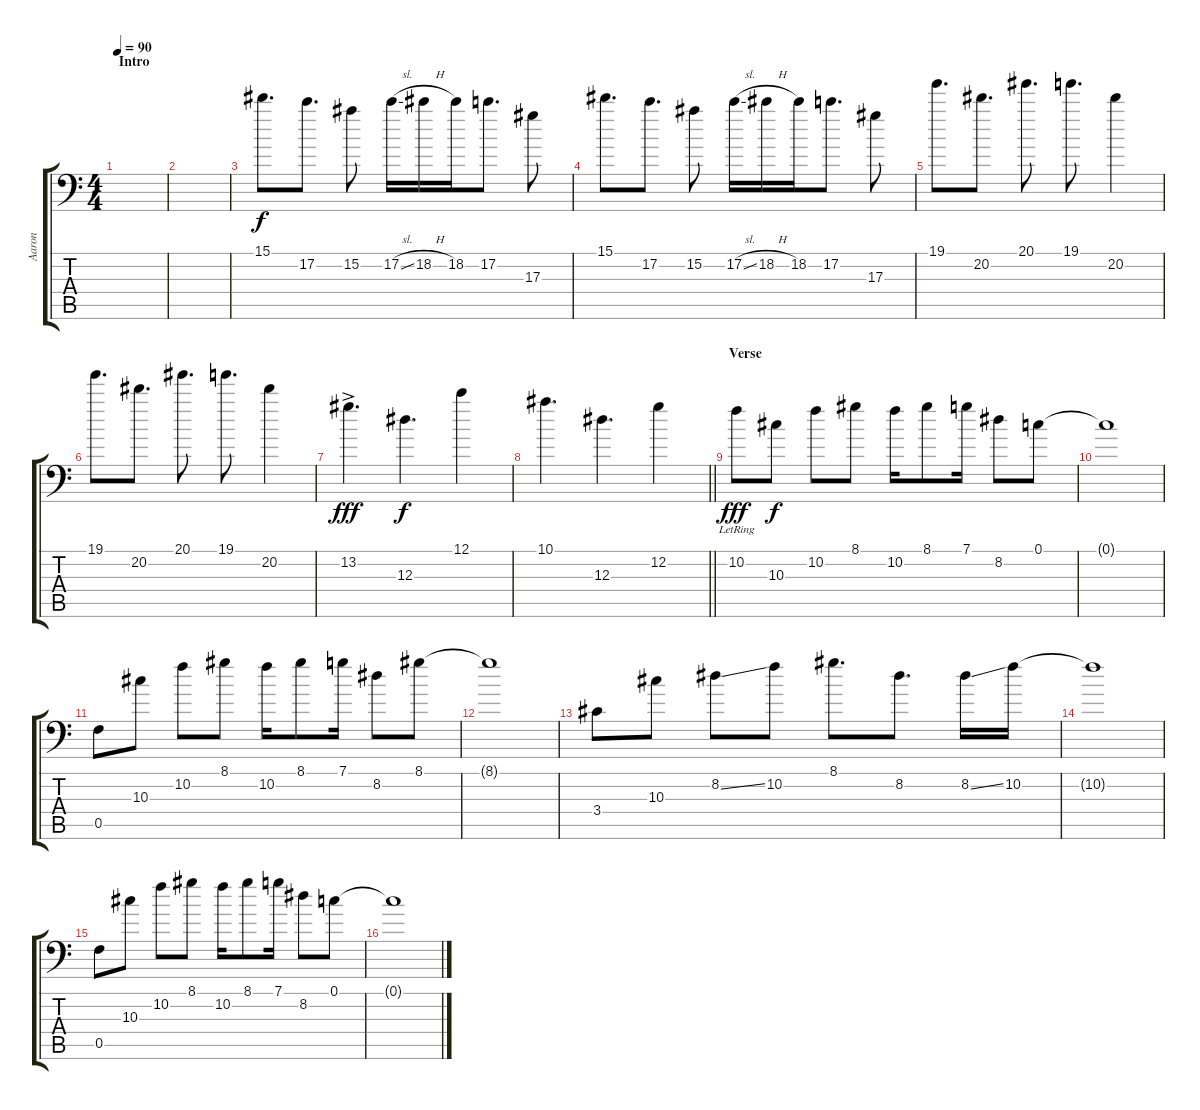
\track ("Aaron" "Aaron") {instrument overdrivenguitar}
\staff {score tabs}
\tuning (C4 G3 Eb3 Bb2 F2 Bb1) {hide}
\ts (4 4)
\section ("" "Intro")
\tempo 90
\clef f4
\ks c
|
|
15.1.8{d} 17.2.8{d} 15.2.8 17.2{sl}.16 18.2{h}.16 18.2.16 17.2.8{d} 17.3.8 |
15.1.8{d} 17.2.8{d} 15.2.8 17.2{sl}.16 18.2{h}.16 18.2.16 17.2.8{d} 17.3.8 |
19.1.8{d} 20.2.8{d} 20.1.8{d} 19.1.8{d} 20.2.4 |
19.1.8{d} 20.2.8{d} 20.1.8{d} 19.1.8{d} 20.2.4 |
13.2{ac}.4{d dy fff} 12.3.4{d dy f} 12.1.4 |
\barLineRight lightlight
10.1.4{d} 12.3.4{d} 12.2.4 |
\section ("" "Verse")
10.2{lr}.8{dy fff} 10.3.8{dy f instrument electricguitarjazz} 10.2.8 8.1.8 10.2.16 8.1.8 7.1.16 8.2.8 0.1.8 |
0.1{t}.1 |
0.5.8 10.3.8 10.2.8 8.1.8 10.2.16 8.1.8 7.1.16 8.2.8 8.1.8 |
8.1{t}.1 |
3.4.8 10.3.8 8.2{ss}.8 10.2.8 8.1.8{d} 8.2.8{d} 8.2{ss}.16 10.2.16 |
10.2{t}.1 |
0.5.8 10.3.8 10.2.8 8.1.8 10.2.16 8.1.8 7.1.16 8.2.8 0.1.8 |
0.1{t}.1
